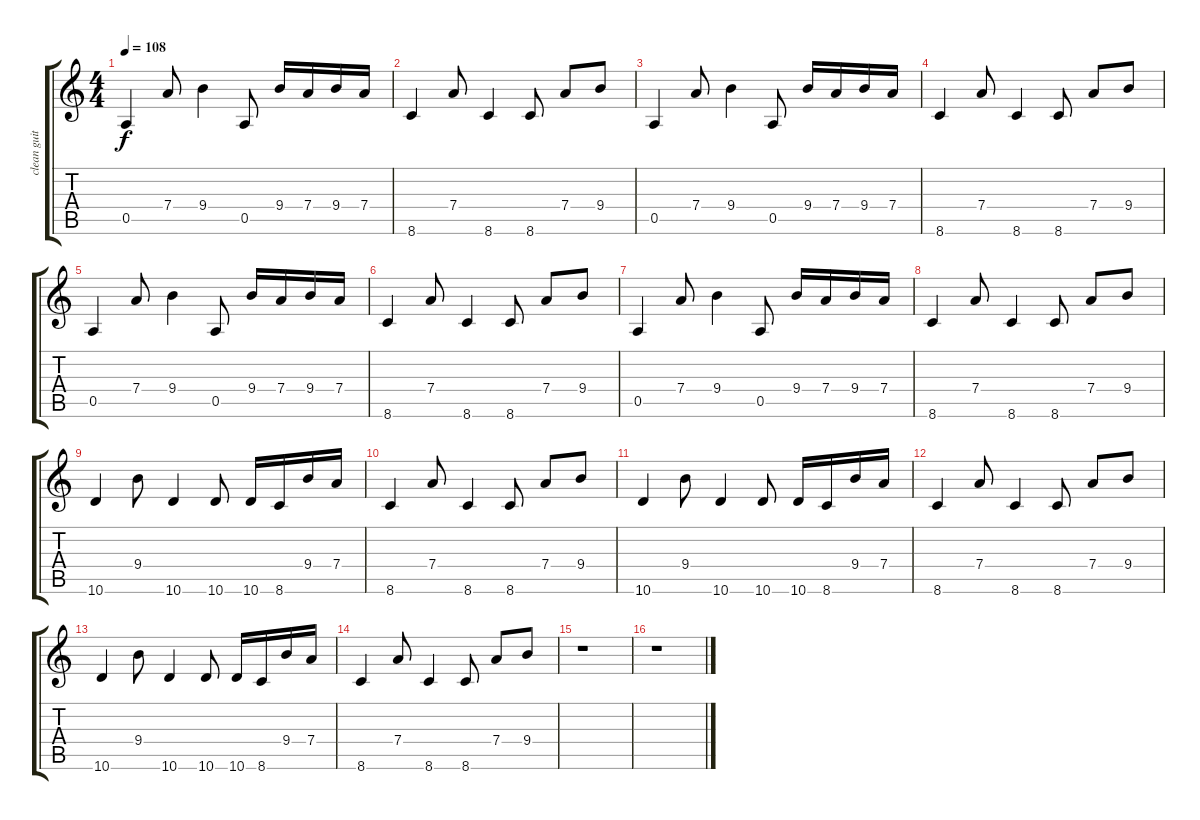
\track ("clean guitar" "clean guit") {instrument acousticguitarsteel}
\staff {score tabs}
\tuning (E4 B3 G3 D3 A2 E2) {hide}
\ts (4 4)
\tempo 108
\clef g2
\ks c
0.5.4{dy f instrument acousticguitarsteel} 7.4.8 9.4.4 0.5.8 9.4.16 7.4.16 9.4.16 7.4.16 |
8.6.4 7.4.8 8.6.4 8.6.8 7.4.8 9.4.8 |
0.5.4 7.4.8 9.4.4 0.5.8 9.4.16 7.4.16 9.4.16 7.4.16 |
8.6.4 7.4.8 8.6.4 8.6.8 7.4.8 9.4.8 |
0.5.4 7.4.8 9.4.4 0.5.8 9.4.16 7.4.16 9.4.16 7.4.16 |
8.6.4 7.4.8 8.6.4 8.6.8 7.4.8 9.4.8 |
0.5.4 7.4.8 9.4.4 0.5.8 9.4.16 7.4.16 9.4.16 7.4.16 |
8.6.4 7.4.8 8.6.4 8.6.8 7.4.8 9.4.8 |
10.6.4 9.4.8 10.6.4 10.6.8 10.6.16 8.6.16 9.4.16 7.4.16 |
8.6.4 7.4.8 8.6.4 8.6.8 7.4.8 9.4.8 |
10.6.4 9.4.8 10.6.4 10.6.8 10.6.16 8.6.16 9.4.16 7.4.16 |
8.6.4 7.4.8 8.6.4 8.6.8 7.4.8 9.4.8 |
10.6.4 9.4.8 10.6.4 10.6.8 10.6.16 8.6.16 9.4.16 7.4.16 |
8.6.4 7.4.8 8.6.4 8.6.8 7.4.8 9.4.8 |
r.1 |
r.1
